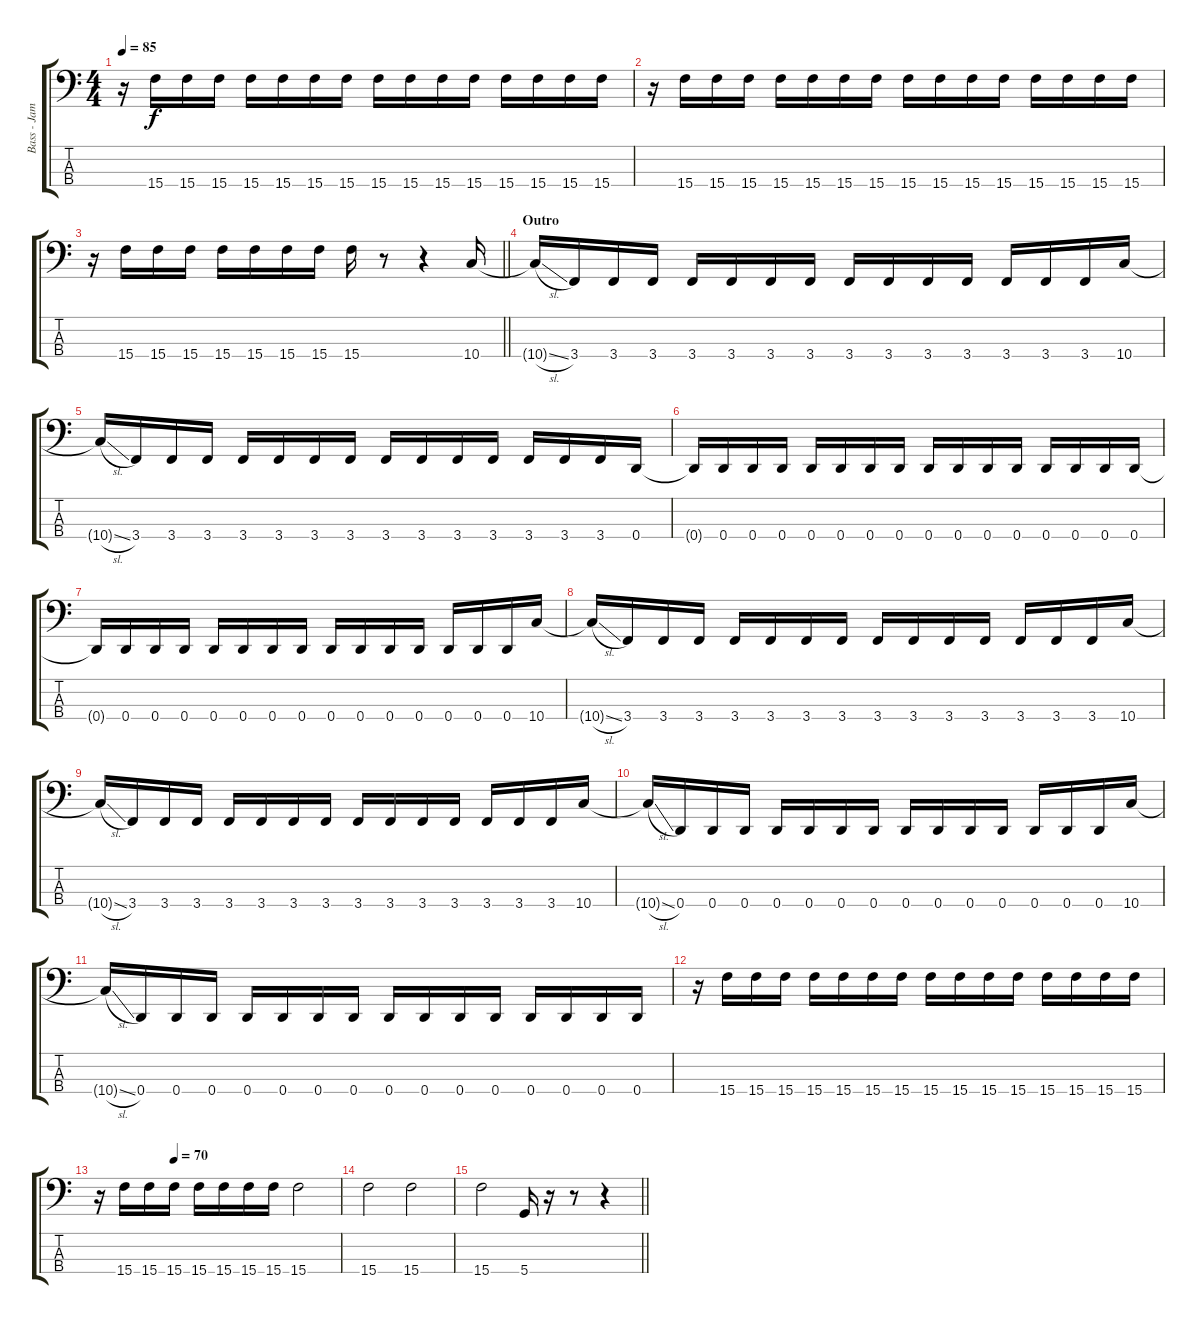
\track ("Bass - James Johnston" "Bass - Jam") {instrument electricbassfinger}
\staff {score tabs}
\tuning (G2 D2 A1 D1) {hide}
\ts (4 4)
\tempo 85
\clef f4
\ks c
r.16{dy f} 15.4.16 15.4.16 15.4.16 15.4.16 15.4.16 15.4.16 15.4.16 15.4.16 15.4.16 15.4.16 15.4.16 15.4.16 15.4.16 15.4.16 15.4.16 |
r.16 15.4.16 15.4.16 15.4.16 15.4.16 15.4.16 15.4.16 15.4.16 15.4.16 15.4.16 15.4.16 15.4.16 15.4.16 15.4.16 15.4.16 15.4.16 |
\barLineRight lightlight
r.16 15.4.16 15.4.16 15.4.16 15.4.16 15.4.16 15.4.16 15.4.16 15.4.16 r.8 r.4 10.4.16 |
\section ("" "Outro")
10.4{sl t}.16 3.4.16 3.4.16 3.4.16 3.4.16 3.4.16 3.4.16 3.4.16 3.4.16 3.4.16 3.4.16 3.4.16 3.4.16 3.4.16 3.4.16 10.4.16 |
10.4{sl t}.16 3.4.16 3.4.16 3.4.16 3.4.16 3.4.16 3.4.16 3.4.16 3.4.16 3.4.16 3.4.16 3.4.16 3.4.16 3.4.16 3.4.16 0.4.16 |
0.4{t}.16 0.4.16 0.4.16 0.4.16 0.4.16 0.4.16 0.4.16 0.4.16 0.4.16 0.4.16 0.4.16 0.4.16 0.4.16 0.4.16 0.4.16 0.4.16 |
0.4{t}.16 0.4.16 0.4.16 0.4.16 0.4.16 0.4.16 0.4.16 0.4.16 0.4.16 0.4.16 0.4.16 0.4.16 0.4.16 0.4.16 0.4.16 10.4.16 |
10.4{sl t}.16 3.4.16 3.4.16 3.4.16 3.4.16 3.4.16 3.4.16 3.4.16 3.4.16 3.4.16 3.4.16 3.4.16 3.4.16 3.4.16 3.4.16 10.4.16 |
10.4{sl t}.16 3.4.16 3.4.16 3.4.16 3.4.16 3.4.16 3.4.16 3.4.16 3.4.16 3.4.16 3.4.16 3.4.16 3.4.16 3.4.16 3.4.16 10.4.16 |
10.4{sl t}.16 0.4.16 0.4.16 0.4.16 0.4.16 0.4.16 0.4.16 0.4.16 0.4.16 0.4.16 0.4.16 0.4.16 0.4.16 0.4.16 0.4.16 10.4.16 |
10.4{sl t}.16 0.4.16 0.4.16 0.4.16 0.4.16 0.4.16 0.4.16 0.4.16 0.4.16 0.4.16 0.4.16 0.4.16 0.4.16 0.4.16 0.4.16 0.4.16 |
r.16 15.4.16 15.4.16 15.4.16 15.4.16 15.4.16 15.4.16 15.4.16 15.4.16 15.4.16 15.4.16 15.4.16 15.4.16 15.4.16 15.4.16 15.4.16 |
\tempo (70 0.3125)
r.16 15.4.16 15.4.16 15.4.16 15.4.16 15.4.16 15.4.16 15.4.16 15.4.2 |
15.4.2 15.4.2 |
\barLineRight lightlight
15.4.2 5.4.16 r.16 r.8 r.4
